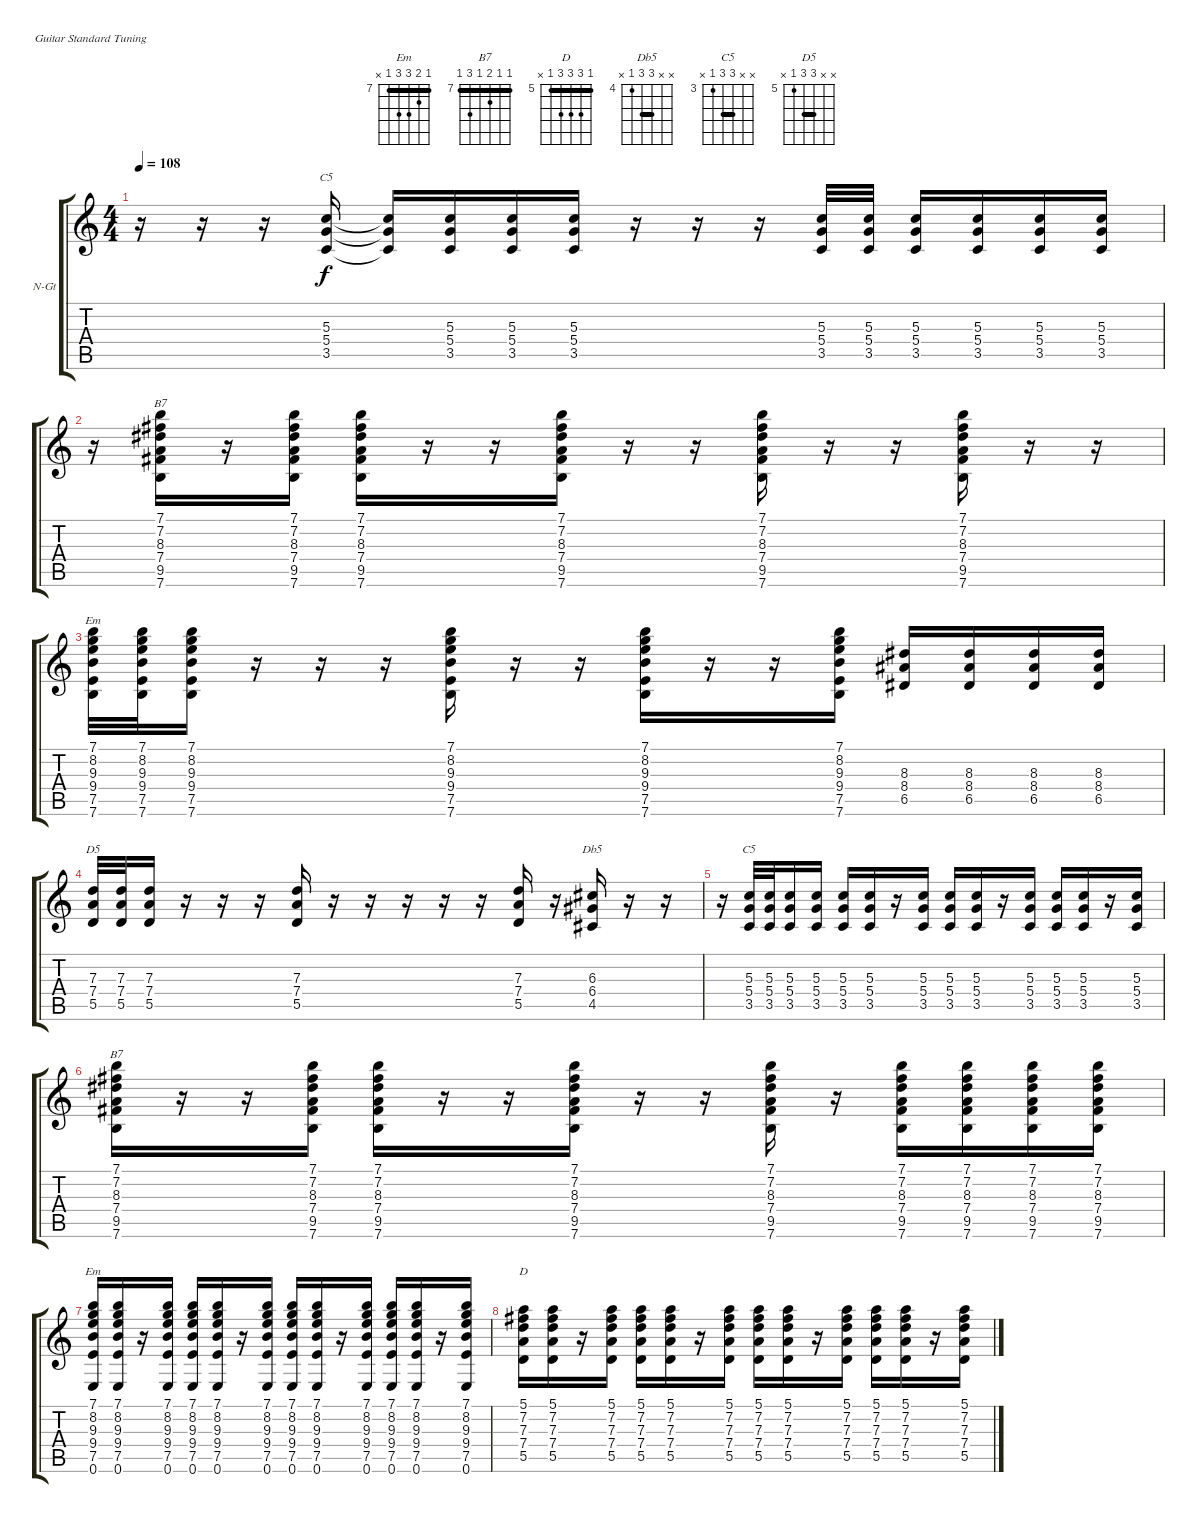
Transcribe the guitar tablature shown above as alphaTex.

\bracketExtendMode groupsimilarinstruments
\firstSystemTrackNameOrientation horizontal
\otherSystemsTrackNameOrientation horizontal
\track ("Al Di Meola" "N-Gt") {instrument acousticguitarnylon}
\staff {score tabs}
\tuning (E4 B3 G3 D3 A2 E2)
\chord ("Em" 7 8 9 9 7 6) {firstfret 7 showfingering false barre 7}
\chord ("B7" 7 7 8 7 9 7) {firstfret 7 showfingering false barre (7 7 7)}
\chord ("Em" 7 8 9 9 7 x) {firstfret 7 showfingering false barre 7}
\chord ("D" 5 7 7 7 5 x) {firstfret 5 showfingering false barre 5}
\chord ("Db5" x x 6 6 4 x) {firstfret 4 showfingering false barre 6}
\chord ("C5" x x 5 5 3 x) {firstfret 3 showfingering false barre 5}
\chord ("D5" x x 7 7 5 x) {firstfret 5 showfingering false barre 7}
\ts (4 4)
\tempo 108
\clef g2
\ks c
r.16{dy f} r.16 r.16 (5.3 5.4 3.5).16{ch "C5"} (5.3{t} 5.4{t} 3.5{t}).16 (5.3 5.4 3.5).16 (5.3 5.4 3.5).16 (5.3 5.4 3.5).16 r.16 r.16 r.16 (5.3 5.4 3.5).32 (5.3 5.4 3.5).32 (5.3 5.4 3.5).16 (5.3 5.4 3.5).16 (5.3 5.4 3.5).16 (5.3 5.4 3.5).16 |
r.16 (7.1 7.2 8.3 7.4 9.5 7.6).16{ch "B7"} r.16 (7.1 7.2 8.3 7.4 9.5 7.6).16 (7.1 7.2 8.3 7.4 9.5 7.6).16 r.16 r.16 (7.1 7.2 8.3 7.4 9.5 7.6).16 r.16 r.16 (7.1 7.2 8.3 7.4 9.5 7.6).16 r.16 r.16 (7.1 7.2 8.3 7.4 9.5 7.6).16 r.16 r.16 |
(7.1 8.2 9.3 9.4 7.5 7.6).32{ch "Em"} (7.1 8.2 9.3 9.4 7.5 7.6).32 (7.1 8.2 9.3 9.4 7.5 7.6).16 r.16 r.16 r.16 (7.1 8.2 9.3 9.4 7.5 7.6).16 r.16 r.16 (7.1 8.2 9.3 9.4 7.5 7.6).16 r.16 r.16 (7.1 8.2 9.3 9.4 7.5 7.6).16 (8.3 8.4 6.5).16 (8.3 8.4 6.5).16 (8.3 8.4 6.5).16 (8.3 8.4 6.5).16 |
(7.3 7.4 5.5).32{ch "D5"} (7.3 7.4 5.5).32 (7.3 7.4 5.5).16 r.16 r.16 r.16 (7.3 7.4 5.5).16 r.16 r.16 r.16 r.16 r.16 (7.3 7.4 5.5).16 r.16 (6.3 6.4 4.5).16{ch "Db5"} r.16 r.16 |
r.16 (5.3 5.4 3.5).32{ch "C5"} (5.3 5.4 3.5).32 (5.3 5.4 3.5).16 (5.3 5.4 3.5).16 (5.3 5.4 3.5).16 (5.3 5.4 3.5).16 r.16 (5.3 5.4 3.5).16 (5.3 5.4 3.5).16 (5.3 5.4 3.5).16 r.16 (5.3 5.4 3.5).16 (5.3 5.4 3.5).16 (5.3 5.4 3.5).16 r.16 (5.3 5.4 3.5).16 |
(7.1 7.2 8.3 7.4 9.5 7.6).16{ch "B7"} r.16 r.16 (7.1 7.2 8.3 7.4 9.5 7.6).16 (7.1 7.2 8.3 7.4 9.5 7.6).16 r.16 r.16 (7.1 7.2 8.3 7.4 9.5 7.6).16 r.16 r.16 (7.1 7.2 8.3 7.4 9.5 7.6).16 r.16 (7.1 7.2 8.3 7.4 9.5 7.6).16 (7.1 7.2 8.3 7.4 9.5 7.6).16 (7.1 7.2 8.3 7.4 9.5 7.6).16 (7.1 7.2 8.3 7.4 9.5 7.6).16 |
(7.1 8.2 9.3 9.4 7.5 0.6).16{ch "Em"} (7.1 8.2 9.3 9.4 7.5 0.6).16 r.16 (7.1 8.2 9.3 9.4 7.5 0.6).16 (7.1 8.2 9.3 9.4 7.5 0.6).16 (7.1 8.2 9.3 9.4 7.5 0.6).16 r.16 (7.1 8.2 9.3 9.4 7.5 0.6).16 (7.1 8.2 9.3 9.4 7.5 0.6).16 (7.1 8.2 9.3 9.4 7.5 0.6).16 r.16 (7.1 8.2 9.3 9.4 7.5 0.6).16 (7.1 8.2 9.3 9.4 7.5 0.6).16 (7.1 8.2 9.3 9.4 7.5 0.6).16 r.16 (7.1 8.2 9.3 9.4 7.5 0.6).16 |
(5.1 7.2 7.3 7.4 5.5).16{ch "D"} (5.1 7.2 7.3 7.4 5.5).16 r.16 (5.1 7.2 7.3 7.4 5.5).16 (5.1 7.2 7.3 7.4 5.5).16 (5.1 7.2 7.3 7.4 5.5).16 r.16 (5.1 7.2 7.3 7.4 5.5).16 (5.1 7.2 7.3 7.4 5.5).16 (5.1 7.2 7.3 7.4 5.5).16 r.16 (5.1 7.2 7.3 7.4 5.5).16 (5.1 7.2 7.3 7.4 5.5).16 (5.1 7.2 7.3 7.4 5.5).16 r.16 (5.1 7.2 7.3 7.4 5.5).16
